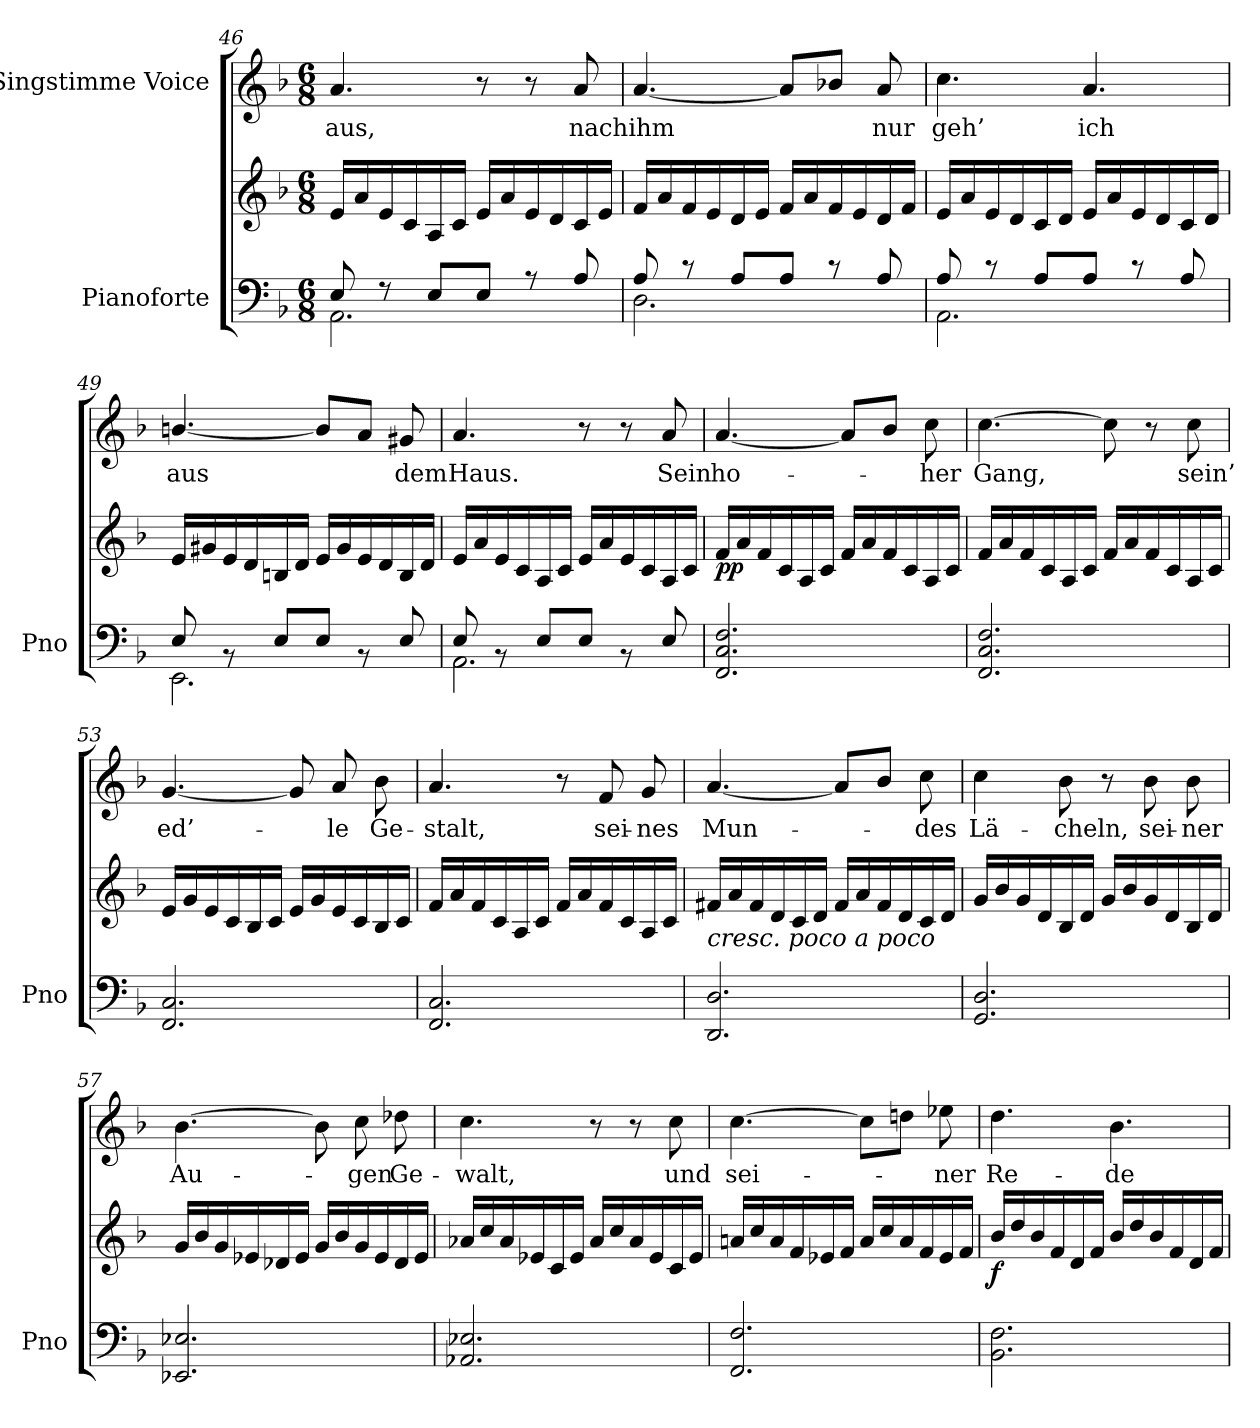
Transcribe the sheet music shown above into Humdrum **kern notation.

**kern	**kern	**dynam	**kern	**text
*part2	*part2	*part2	*part1	*part1
*staff3	*staff2	*staff2/3	*staff1	*staff1
*I"Pianoforte	*	*	*I"Singstimme Voice	*
*I'Pno	*	*	*	*
*clefF4	*clefG2	*	*clefG2	*
*k[b-]	*k[b-]	*	*k[b-]	*
*M6/8	*M6/8	*	*M6/8	*
=46	=46	=46	=46	=46
*^	*	*	*	*
!	!	!	!	!	!LO:LY:b
8E/	2.AA\	16e/LL	.	4.a/	-aus,
.	.	16a/	.	.	.
8r	.	16e/	.	.	.
.	.	16c/	.	.	.
8E/L	.	16A/	.	.	.
.	.	16c/JJ	.	.	.
8E/J	.	16e/LL	.	8r	.
.	.	16a/	.	.	.
8r	.	16e/	.	8r	.
.	.	16d/	.	.	.
!	!	!	!	!	!LO:LY:b
8A/	.	16c/	.	8a/	nach
.	.	16e/JJ	.	.	.
=47	=47	=47	=47	=47	=47
!	!	!	!	!	!LO:LY:b
8A/	2.D\	16f/LL	.	[4.a/	ihm
.	.	16a/	.	.	.
8r	.	16f/	.	.	.
.	.	16e/	.	.	.
8A/L	.	16d/	.	.	.
.	.	16e/JJ	.	.	.
8A/J	.	16f/LL	.	8a/L]	.
.	.	16a/	.	.	.
8r	.	16f/	.	8b-X/J	.
.	.	16e/	.	.	.
!	!	!	!	!	!LO:LY:b
8A/	.	16d/	.	8a/	nur
.	.	16f/JJ	.	.	.
=48	=48	=48	=48	=48	=48
!	!	!	!	!	!LO:LY:b
8A/	2.AA\	16e/LL	.	4.cc\	geh’
.	.	16a/	.	.	.
8r	.	16e/	.	.	.
.	.	16d/	.	.	.
8A/L	.	16c/	.	.	.
.	.	16d/JJ	.	.	.
!	!	!	!	!	!LO:LY:b
8A/J	.	16e/LL	.	4.a/	ich
.	.	16a/	.	.	.
8r	.	16e/	.	.	.
.	.	16d/	.	.	.
8A/	.	16c/	.	.	.
.	.	16d/JJ	.	.	.
!!LO:LB:g=z
=49	=49	=49	=49	=49	=49
!	!	!	!	!	!LO:LY:b
8E/	2.EE\	16e/LL	.	[4.bn/	aus
.	.	16g#X/	.	.	.
8rBB	.	16e/	.	.	.
.	.	16d/	.	.	.
8E/L	.	16Bn/	.	.	.
.	.	16d/JJ	.	.	.
8E/J	.	16e/LL	.	8b/L]	.
.	.	16g#/	.	.	.
8rBB	.	16e/	.	8a/J	.
.	.	16d/	.	.	.
!	!	!	!	!	!LO:LY:b
8E/	.	16B/	.	8g#X/	dem
.	.	16d/JJ	.	.	.
=50	=50	=50	=50	=50	=50
!	!	!	!	!	!LO:LY:b
8E/	2.AA\	16e/LL	.	4.a/	Haus.
.	.	16a/	.	.	.
8rBB	.	16e/	.	.	.
.	.	16c/	.	.	.
8E/L	.	16A/	.	.	.
.	.	16c/JJ	.	.	.
8E/J	.	16e/LL	.	8r	.
.	.	16a/	.	.	.
8rBB	.	16e/	.	8r	.
.	.	16c/	.	.	.
!	!	!	!	!	!LO:LY:b
8E/	.	16A/	.	8a/	Sein
.	.	16c/JJ	.	.	.
*v	*v	*	*	*	*
=51	=51	=51	=51	=51
!	!	!LO:DY:b	!	!LO:LY:b
2.FF/ 2.C/ 2.F/	16f/LL	pp	[4.a/	ho-
.	16a/	.	.	.
.	16f/	.	.	.
.	16c/	.	.	.
.	16A/	.	.	.
.	16c/JJ	.	.	.
.	16f/LL	.	8a/L]	.
.	16a/	.	.	.
.	16f/	.	8b-/J	.
.	16c/	.	.	.
!	!	!	!	!LO:LY:b
.	16A/	.	8cc\	-her
.	16c/JJ	.	.	.
=52	=52	=52	=52	=52
!	!	!	!	!LO:LY:b
2.FF/ 2.C/ 2.F/	16f/LL	.	[4.cc\	Gang,
.	16a/	.	.	.
.	16f/	.	.	.
.	16c/	.	.	.
.	16A/	.	.	.
.	16c/JJ	.	.	.
.	16f/LL	.	8cc\]	.
.	16a/	.	.	.
.	16f/	.	8r	.
.	16c/	.	.	.
!	!	!	!	!LO:LY:b
.	16A/	.	8cc\	sein’
.	16c/JJ	.	.	.
!!LO:LB:g=z
=53	=53	=53	=53	=53
!	!	!	!	!LO:LY:b
2.FF/ 2.C/	16e/LL	.	[4.g/	ed’-
.	16g/	.	.	.
.	16e/	.	.	.
.	16c/	.	.	.
.	16B-/	.	.	.
.	16c/JJ	.	.	.
.	16e/LL	.	8g/]	.
.	16g/	.	.	.
!	!	!	!	!LO:LY:b
.	16e/	.	8a/	le
.	16c/	.	.	.
!	!	!	!	!LO:LY:b
.	16B-/	.	8b-\	Ge-
.	16c/JJ	.	.	.
=54	=54	=54	=54	=54
!	!	!	!	!LO:LY:b
2.FF/ 2.C/	16f/LL	.	4.a/	-stalt,
.	16a/	.	.	.
.	16f/	.	.	.
.	16c/	.	.	.
.	16A/	.	.	.
.	16c/JJ	.	.	.
.	16f/LL	.	8r	.
.	16a/	.	.	.
!	!	!	!	!LO:LY:b
.	16f/	.	8f/	sei-
.	16c/	.	.	.
!	!	!	!	!LO:LY:b
.	16A/	.	8g/	-nes
.	16c/JJ	.	.	.
=55	=55	=55	=55	=55
!	!LO:TX:b:i:t=cresc. poco a poco	!	!	!
!	!	!	!	!LO:LY:b
2.DD/ 2.D/	16f#X/LL	.	[4.a/	Mun-
.	16a/	.	.	.
.	16f#/	.	.	.
.	16d/	.	.	.
.	16c/	.	.	.
.	16d/JJ	.	.	.
.	16f#/LL	.	8a/L]	.
.	16a/	.	.	.
.	16f#/	.	8b-/J	.
.	16d/	.	.	.
!	!	!	!	!LO:LY:b
.	16c/	.	8cc\	-des
.	16d/JJ	.	.	.
=56	=56	=56	=56	=56
!	!	!	!	!LO:LY:b
2.GG/ 2.D/	16g/LL	.	4cc\	Lä-
.	16b-/	.	.	.
.	16g/	.	.	.
.	16d/	.	.	.
!	!	!	!	!LO:LY:b
.	16B-/	.	8b-\	-cheln,
.	16d/JJ	.	.	.
.	16g/LL	.	8r	.
.	16b-/	.	.	.
!	!	!	!	!LO:LY:b
.	16g/	.	8b-\	sei-
.	16d/	.	.	.
!	!	!	!	!LO:LY:b
.	16B-/	.	8b-\	-ner
.	16d/JJ	.	.	.
!!LO:PB:g=z
=57	=57	=57	=57	=57
!	!	!	!	!LO:LY:b
2.EE-X/ 2.E-X/	16g/LL	.	[4.b-\	Au-
.	16b-/	.	.	.
.	16g/	.	.	.
.	16e-X/	.	.	.
.	16d-X/	.	.	.
.	16e-/JJ	.	.	.
.	16g/LL	.	8b-\]	.
.	16b-/	.	.	.
!	!	!	!	!LO:LY:b
.	16g/	.	8cc\	-gen
.	16e-/	.	.	.
!	!	!	!	!LO:LY:b
.	16d-/	.	8dd-X\	Ge-
.	16e-/JJ	.	.	.
=58	=58	=58	=58	=58
!	!	!	!	!LO:LY:b
2.AA-X/ 2.E-X/	16a-X/LL	.	4.cc\	-walt,
.	16cc/	.	.	.
.	16a-/	.	.	.
.	16e-X/	.	.	.
.	16c/	.	.	.
.	16e-/JJ	.	.	.
.	16a-/LL	.	8r	.
.	16cc/	.	.	.
.	16a-/	.	8r	.
.	16e-/	.	.	.
!	!	!	!	!LO:LY:b
.	16c/	.	8cc\	und
.	16e-/JJ	.	.	.
=59	=59	=59	=59	=59
!	!	!	!	!LO:LY:b
2.FF/ 2.F/	16an/LL	.	[4.cc\	sei-
.	16cc/	.	.	.
.	16a/	.	.	.
.	16f/	.	.	.
.	16e-X/	.	.	.
.	16f/JJ	.	.	.
.	16a/LL	.	8cc\L]	.
.	16cc/	.	.	.
.	16a/	.	8ddn\J	.
.	16f/	.	.	.
!	!	!	!	!LO:LY:b
.	16e-/	.	8ee-X\	-ner
.	16f/JJ	.	.	.
=60	=60	=60	=60	=60
!	!	!LO:DY:b	!	!LO:LY:b
2.BB-\ 2.F\	16b-/LL	f	4.dd\	Re-
.	16dd/	.	.	.
.	16b-/	.	.	.
.	16f/	.	.	.
.	16d/	.	.	.
.	16f/JJ	.	.	.
!	!	!	!	!LO:LY:b
.	16b-/LL	.	4.b-\	-de
.	16dd/	.	.	.
.	16b-/	.	.	.
.	16f/	.	.	.
.	16d/	.	.	.
.	16f/JJ	.	.	.
=	=	=	=	=
*-	*-	*-	*-	*-
